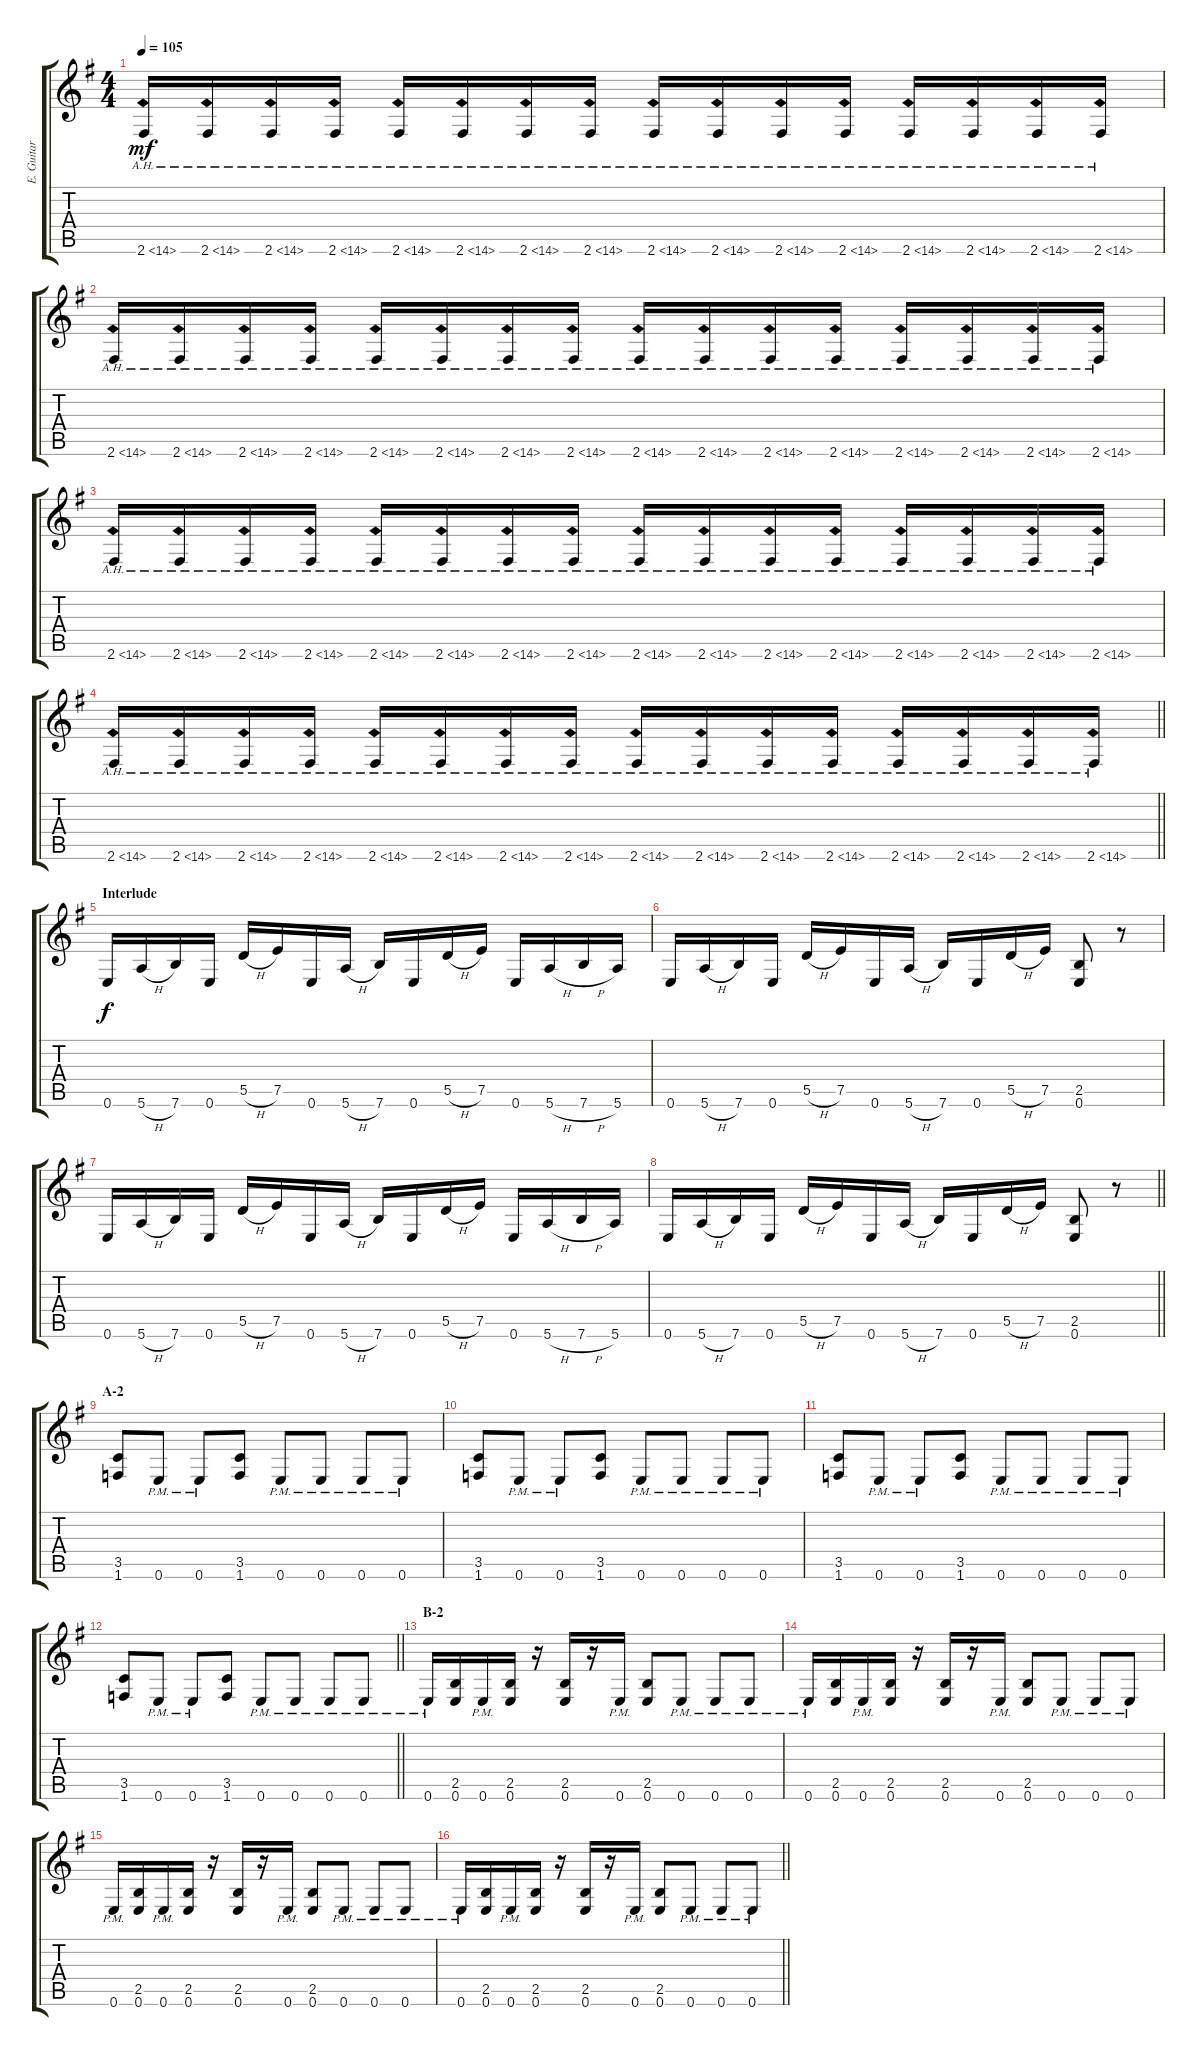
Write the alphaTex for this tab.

\track ("E. Guitar I" "E. Guitar ") {instrument overdrivenguitar}
\staff {score tabs}
\tuning (E4 B3 G3 D3 A2 E2) {hide}
\ts (4 4)
\tempo 105
\clef g2
\ks g
2.6{ah 12}.16{dy mf} 2.6{ah 12}.16 2.6{ah 12}.16 2.6{ah 12}.16 2.6{ah 12}.16 2.6{ah 12}.16 2.6{ah 12}.16 2.6{ah 12}.16 2.6{ah 12}.16 2.6{ah 12}.16 2.6{ah 12}.16 2.6{ah 12}.16 2.6{ah 12}.16 2.6{ah 12}.16 2.6{ah 12}.16 2.6{ah 12}.16 |
2.6{ah 12}.16 2.6{ah 12}.16 2.6{ah 12}.16 2.6{ah 12}.16 2.6{ah 12}.16 2.6{ah 12}.16 2.6{ah 12}.16 2.6{ah 12}.16 2.6{ah 12}.16 2.6{ah 12}.16 2.6{ah 12}.16 2.6{ah 12}.16 2.6{ah 12}.16 2.6{ah 12}.16 2.6{ah 12}.16 2.6{ah 12}.16 |
2.6{ah 12}.16 2.6{ah 12}.16 2.6{ah 12}.16 2.6{ah 12}.16 2.6{ah 12}.16 2.6{ah 12}.16 2.6{ah 12}.16 2.6{ah 12}.16 2.6{ah 12}.16 2.6{ah 12}.16 2.6{ah 12}.16 2.6{ah 12}.16 2.6{ah 12}.16 2.6{ah 12}.16 2.6{ah 12}.16 2.6{ah 12}.16 |
\barLineRight lightlight
2.6{ah 12}.16 2.6{ah 12}.16 2.6{ah 12}.16 2.6{ah 12}.16 2.6{ah 12}.16 2.6{ah 12}.16 2.6{ah 12}.16 2.6{ah 12}.16 2.6{ah 12}.16 2.6{ah 12}.16 2.6{ah 12}.16 2.6{ah 12}.16 2.6{ah 12}.16 2.6{ah 12}.16 2.6{ah 12}.16 2.6{ah 12}.16 |
\section ("" "Interlude")
0.6.16{dy f} 5.6{h}.16 7.6.16 0.6.16 5.5{h}.16 7.5.16 0.6.16 5.6{h}.16 7.6.16 0.6.16 5.5{h}.16 7.5.16 0.6.16 5.6{h}.16 7.6{h}.16 5.6.16 |
0.6.16 5.6{h}.16 7.6.16 0.6.16 5.5{h}.16 7.5.16 0.6.16 5.6{h}.16 7.6.16 0.6.16 5.5{h}.16 7.5.16 (2.5 0.6).8 r.8 |
0.6.16 5.6{h}.16 7.6.16 0.6.16 5.5{h}.16 7.5.16 0.6.16 5.6{h}.16 7.6.16 0.6.16 5.5{h}.16 7.5.16 0.6.16 5.6{h}.16 7.6{h}.16 5.6.16 |
\barLineRight lightlight
0.6.16 5.6{h}.16 7.6.16 0.6.16 5.5{h}.16 7.5.16 0.6.16 5.6{h}.16 7.6.16 0.6.16 5.5{h}.16 7.5.16 (2.5 0.6).8 r.8 |
\section ("" "A-2")
(3.5 1.6).8 0.6{pm}.8 0.6{pm}.8 (3.5 1.6).8 0.6{pm}.8 0.6{pm}.8 0.6{pm}.8 0.6{pm}.8 |
(3.5 1.6).8 0.6{pm}.8 0.6{pm}.8 (3.5 1.6).8 0.6{pm}.8 0.6{pm}.8 0.6{pm}.8 0.6{pm}.8 |
(3.5 1.6).8 0.6{pm}.8 0.6{pm}.8 (3.5 1.6).8 0.6{pm}.8 0.6{pm}.8 0.6{pm}.8 0.6{pm}.8 |
\barLineRight lightlight
(3.5 1.6).8 0.6{pm}.8 0.6{pm}.8 (3.5 1.6).8 0.6{pm}.8 0.6{pm}.8 0.6{pm}.8 0.6{pm}.8 |
\section ("" "B-2")
0.6{pm}.16 (2.5 0.6).16 0.6{pm}.16 (2.5 0.6).16 r.16 (2.5 0.6).16 r.16 0.6{pm}.16 (2.5 0.6).8 0.6{pm}.8 0.6{pm}.8 0.6{pm}.8 |
0.6{pm}.16 (2.5 0.6).16 0.6{pm}.16 (2.5 0.6).16 r.16 (2.5 0.6).16 r.16 0.6{pm}.16 (2.5 0.6).8 0.6{pm}.8 0.6{pm}.8 0.6{pm}.8 |
0.6{pm}.16 (2.5 0.6).16 0.6{pm}.16 (2.5 0.6).16 r.16 (2.5 0.6).16 r.16 0.6{pm}.16 (2.5 0.6).8 0.6{pm}.8 0.6{pm}.8 0.6{pm}.8 |
\barLineRight lightlight
0.6{pm}.16 (2.5 0.6).16 0.6{pm}.16 (2.5 0.6).16 r.16 (2.5 0.6).16 r.16 0.6{pm}.16 (2.5 0.6).8 0.6{pm}.8 0.6{pm}.8 0.6{pm}.8
